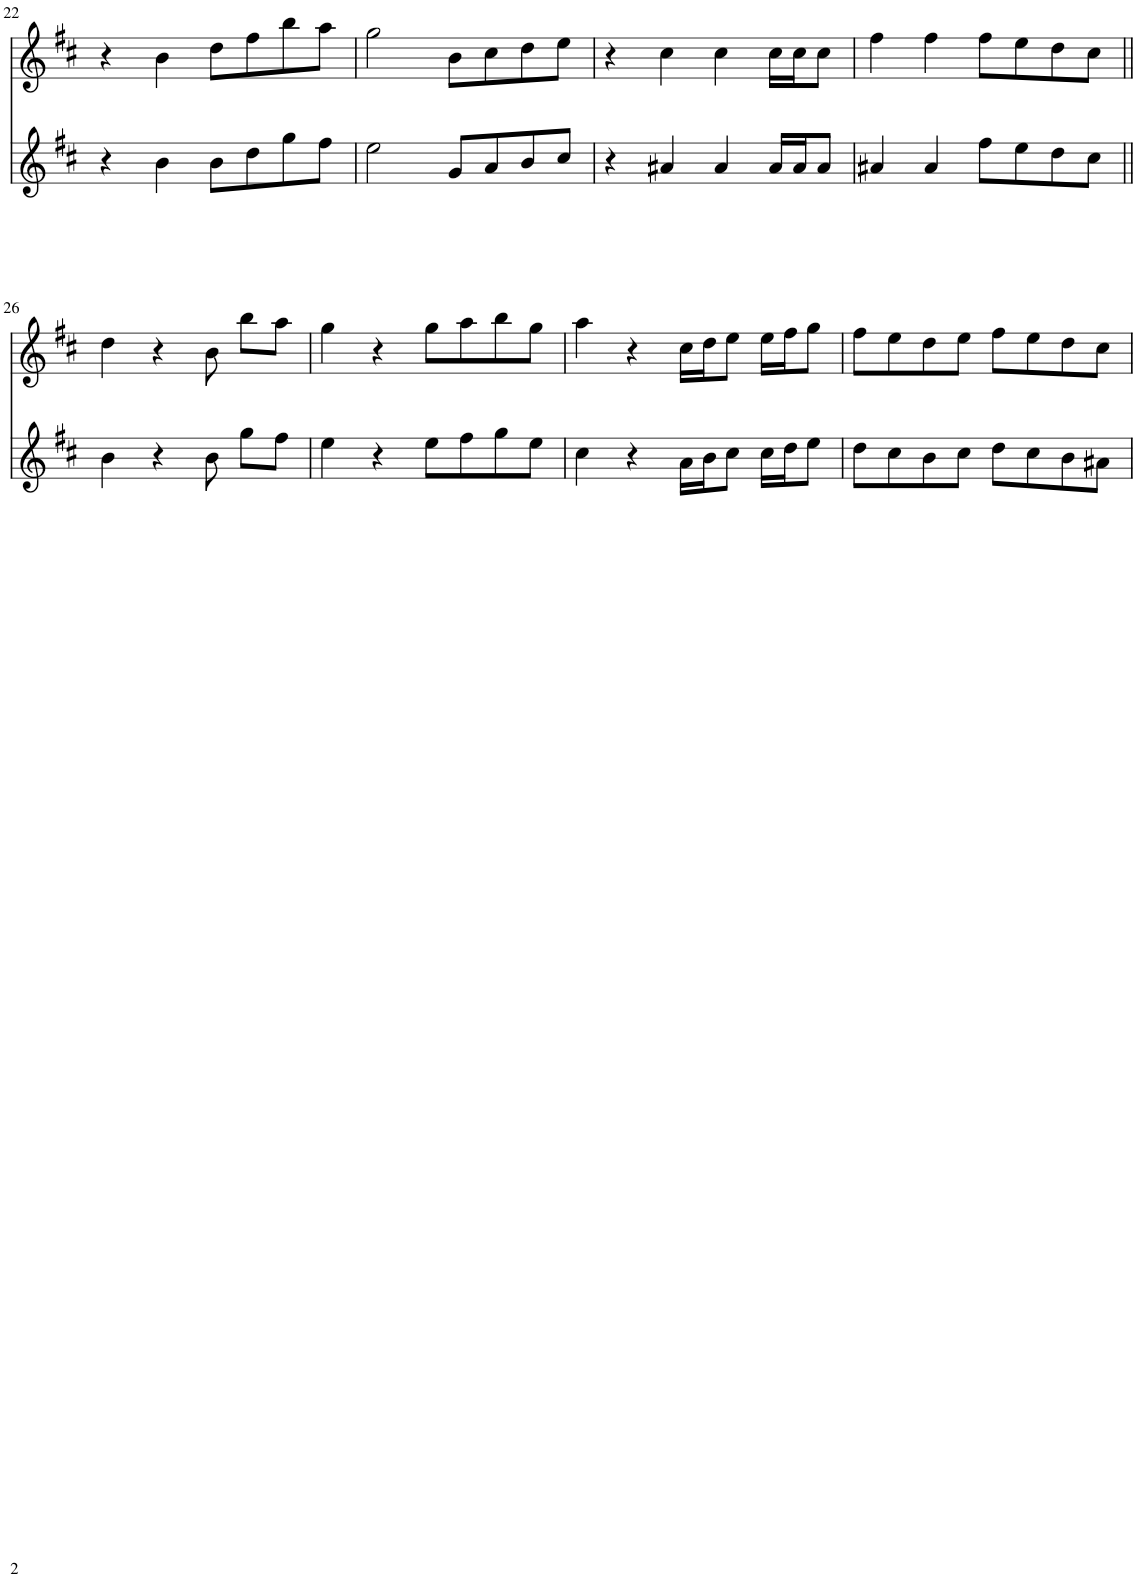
**kern	**kern
*part2	*part1
*staff2	*staff1
*I"Voice	*I"Voice
*I'V	*I'V
!!LO:PB:g=z
*clefG2	*clefG2
*k[f#c#]	*k[f#c#]
*M4/4	*M4/4
=22	=22
4r	4r
4b\	4b\
8b\L	8dd\L
8dd\	8ff#\
8gg\	8bb\
8ff#\J	8aa\J
=23	=23
2ee\	2gg\
8g/L	8b\L
8a/	8cc#\
8b/	8dd\
8cc#/J	8ee\J
=24	=24
4r	4r
4a#X/	4cc#\
4a#/	4cc#\
16a#/LL	16cc#\LL
16a#/J	16cc#\J
8a#/J	8cc#\J
=25	=25
4a#X/	4ff#\
4a#/	4ff#\
8ff#\L	8ff#\L
8ee\	8ee\
8dd\	8dd\
8cc#\J	8cc#\J
!!LO:LB:g=z
=26||	=26||
4b\	4dd\
4r	4r
8b\	8b\
8gg\L	8bb\L
8ff#\J	8aa\J
=27	=27
4ee\	4gg\
4r	4r
8ee\L	8gg\L
8ff#\	8aa\
8gg\	8bb\
8ee\J	8gg\J
=28	=28
4cc#\	4aa\
4r	4r
16a\LL	16cc#\LL
16b\J	16dd\J
8cc#\J	8ee\J
16cc#\LL	16ee\LL
16dd\J	16ff#\J
8ee\J	8gg\J
=29	=29
8dd\L	8ff#\L
8cc#\	8ee\
8b\	8dd\
8cc#\J	8ee\J
8dd\L	8ff#\L
8cc#\	8ee\
8b\	8dd\
8a#X\J	8cc#\J
=	=
*-	*-
